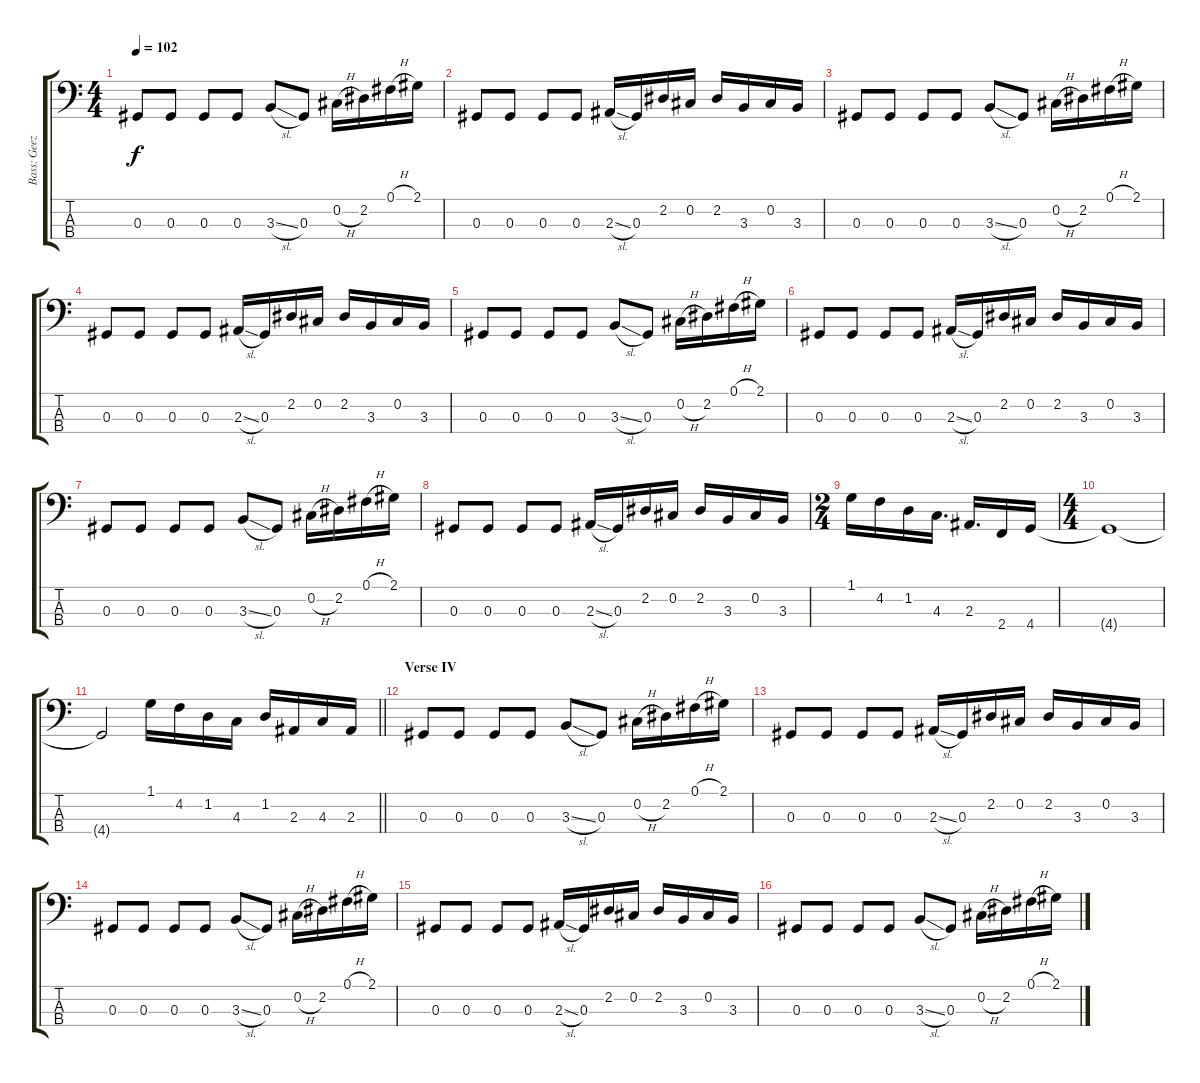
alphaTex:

\track ("Bass: Geezer" "Bass: Geez") {instrument electricbassfinger}
\staff {score tabs}
\tuning (Gb2 Db2 Ab1 Eb1) {hide}
\ts (4 4)
\tempo 102
\clef f4
\ks c
0.3.8{dy f} 0.3.8 0.3.8 0.3.8 3.3{sl}.8 0.3.8 0.2{h}.16 2.2.16 0.1{h}.16 2.1.16 |
0.3.8 0.3.8 0.3.8 0.3.8 2.3{sl}.16 0.3.16 2.2.16 0.2.16 2.2.16 3.3.16 0.2.16 3.3.16 |
0.3.8 0.3.8 0.3.8 0.3.8 3.3{sl}.8 0.3.8 0.2{h}.16 2.2.16 0.1{h}.16 2.1.16 |
0.3.8 0.3.8 0.3.8 0.3.8 2.3{sl}.16 0.3.16 2.2.16 0.2.16 2.2.16 3.3.16 0.2.16 3.3.16 |
0.3.8 0.3.8 0.3.8 0.3.8 3.3{sl}.8 0.3.8 0.2{h}.16 2.2.16 0.1{h}.16 2.1.16 |
0.3.8 0.3.8 0.3.8 0.3.8 2.3{sl}.16 0.3.16 2.2.16 0.2.16 2.2.16 3.3.16 0.2.16 3.3.16 |
0.3.8 0.3.8 0.3.8 0.3.8 3.3{sl}.8 0.3.8 0.2{h}.16 2.2.16 0.1{h}.16 2.1.16 |
0.3.8 0.3.8 0.3.8 0.3.8 2.3{sl}.16 0.3.16 2.2.16 0.2.16 2.2.16 3.3.16 0.2.16 3.3.16 |
\ts (2 4)
1.1.16 4.2.16 1.2.16 4.3.16{d} 2.3.16{d} 2.4.16 4.4.16 |
\ts (4 4)
4.4{t}.1 |
\barLineRight lightlight
4.4{t}.2 1.1.16 4.2.16 1.2.16 4.3.16 1.2.16 2.3.16 4.3.16 2.3.16 |
\section ("" "Verse IV")
0.3.8 0.3.8 0.3.8 0.3.8 3.3{sl}.8 0.3.8 0.2{h}.16 2.2.16 0.1{h}.16 2.1.16 |
0.3.8 0.3.8 0.3.8 0.3.8 2.3{sl}.16 0.3.16 2.2.16 0.2.16 2.2.16 3.3.16 0.2.16 3.3.16 |
0.3.8 0.3.8 0.3.8 0.3.8 3.3{sl}.8 0.3.8 0.2{h}.16 2.2.16 0.1{h}.16 2.1.16 |
0.3.8 0.3.8 0.3.8 0.3.8 2.3{sl}.16 0.3.16 2.2.16 0.2.16 2.2.16 3.3.16 0.2.16 3.3.16 |
0.3.8 0.3.8 0.3.8 0.3.8 3.3{sl}.8 0.3.8 0.2{h}.16 2.2.16 0.1{h}.16 2.1.16
